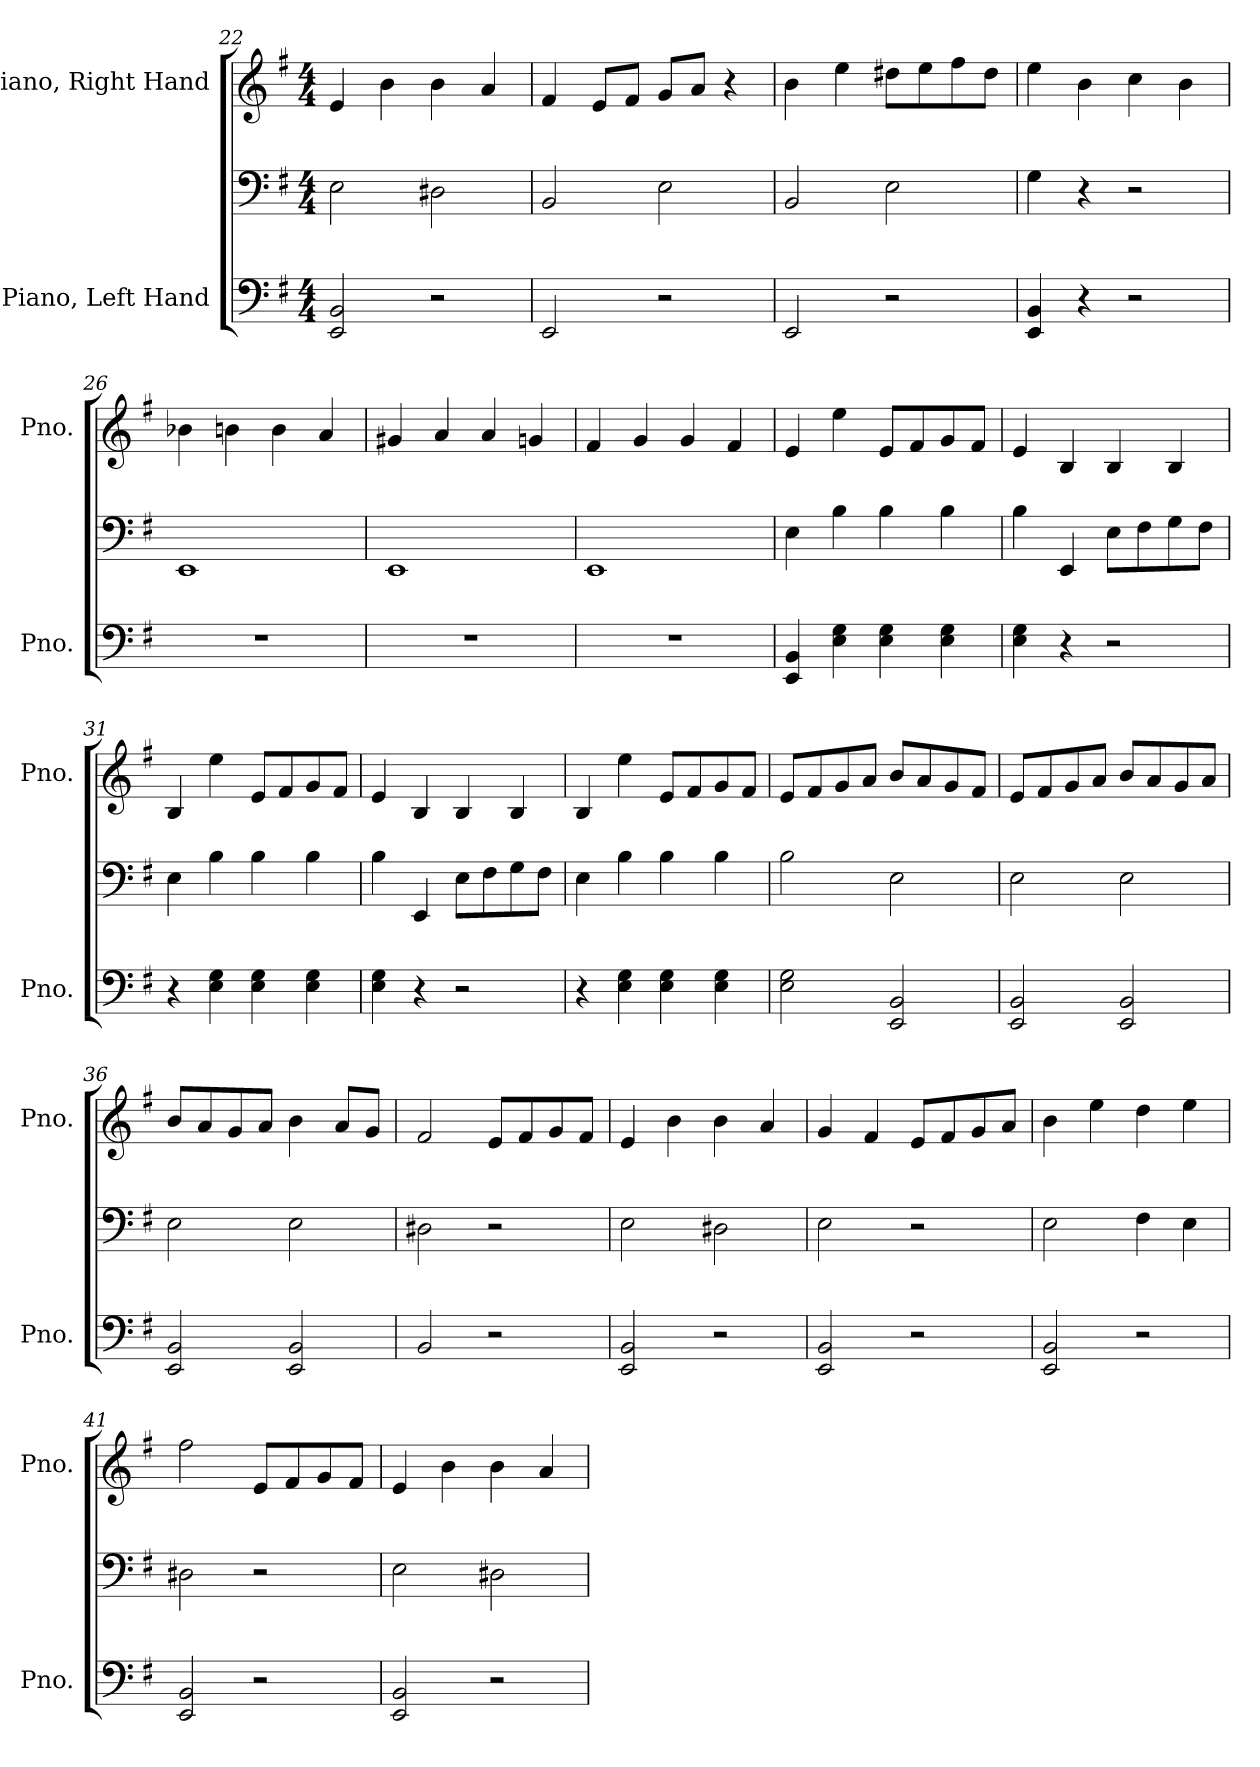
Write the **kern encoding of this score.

**kern	**kern	**kern
*part2	*part2	*part1
*staff3	*staff2	*staff1
*I"Piano, Left Hand	*	*I"Piano, Right Hand
*I'Pno.	*	*I'Pno.
*clefF4	*clefF4	*clefG2
*k[f#]	*k[f#]	*k[f#]
*M4/4	*M4/4	*M4/4
=22	=22	=22
2EE/ 2BB/	2E\	4e/
.	.	4b\
2r	2D#X\	4b\
.	.	4a/
=23	=23	=23
2EE/	2BB/	4f#/
.	.	8e/L
.	.	8f#/J
2r	2E\	8g/L
.	.	8a/J
.	.	4r
=24	=24	=24
2EE/	2BB/	4b\
.	.	4ee\
2r	2E\	8dd#X\L
.	.	8ee\
.	.	8ff#\
.	.	8dd#\J
=25	=25	=25
4EE/ 4BB/	4G\	4ee\
4r	4r	4b\
2r	2r	4cc\
.	.	4b\
=26	=26	=26
1r	1EE	4b-X\
.	.	4bn\
.	.	4b\
.	.	4a/
=27	=27	=27
1r	1EE	4g#X/
.	.	4a/
.	.	4a/
.	.	4gn/
!!LO:PB:g=z
=28	=28	=28
1r	1EE	4f#/
.	.	4g/
.	.	4g/
.	.	4f#/
=29	=29	=29
4EE/ 4BB/	4E\	4e/
4E\ 4G\	4B\	4ee\
4E\ 4G\	4B\	8e/L
.	.	8f#/
4E\ 4G\	4B\	8g/
.	.	8f#/J
=30	=30	=30
4E\ 4G\	4B\	4e/
4r	4EE/	4B/
2r	8E\L	4B/
.	8F#\	.
.	8G\	4B/
.	8F#\J	.
=31	=31	=31
4r	4E\	4B/
4E\ 4G\	4B\	4ee\
4E\ 4G\	4B\	8e/L
.	.	8f#/
4E\ 4G\	4B\	8g/
.	.	8f#/J
=32	=32	=32
4E\ 4G\	4B\	4e/
4r	4EE/	4B/
2r	8E\L	4B/
.	8F#\	.
.	8G\	4B/
.	8F#\J	.
=33	=33	=33
4r	4E\	4B/
4E\ 4G\	4B\	4ee\
4E\ 4G\	4B\	8e/L
.	.	8f#/
4E\ 4G\	4B\	8g/
.	.	8f#/J
!!LO:LB:g=z
=34	=34	=34
2E\ 2G\	2B\	8e/L
.	.	8f#/
.	.	8g/
.	.	8a/J
2EE/ 2BB/	2E\	8b/L
.	.	8a/
.	.	8g/
.	.	8f#/J
=35	=35	=35
2EE/ 2BB/	2E\	8e/L
.	.	8f#/
.	.	8g/
.	.	8a/J
2EE/ 2BB/	2E\	8b/L
.	.	8a/
.	.	8g/
.	.	8a/J
=36	=36	=36
2EE/ 2BB/	2E\	8b/L
.	.	8a/
.	.	8g/
.	.	8a/J
2EE/ 2BB/	2E\	4b\
.	.	8a/L
.	.	8g/J
=37	=37	=37
2BB/	2D#X\	2f#/
2r	2r	8e/L
.	.	8f#/
.	.	8g/
.	.	8f#/J
=38	=38	=38
2EE/ 2BB/	2E\	4e/
.	.	4b\
2r	2D#X\	4b\
.	.	4a/
=39	=39	=39
2EE/ 2BB/	2E\	4g/
.	.	4f#/
2r	2r	8e/L
.	.	8f#/
.	.	8g/
.	.	8a/J
!!LO:LB:g=z
=40	=40	=40
2EE/ 2BB/	2E\	4b\
.	.	4ee\
2r	4F#\	4dd\
.	4E\	4ee\
=41	=41	=41
2EE/ 2BB/	2D#X\	2ff#\
2r	2r	8e/L
.	.	8f#/
.	.	8g/
.	.	8f#/J
=42	=42	=42
2EE/ 2BB/	2E\	4e/
.	.	4b\
2r	2D#X\	4b\
.	.	4a/
=	=	=
*-	*-	*-
